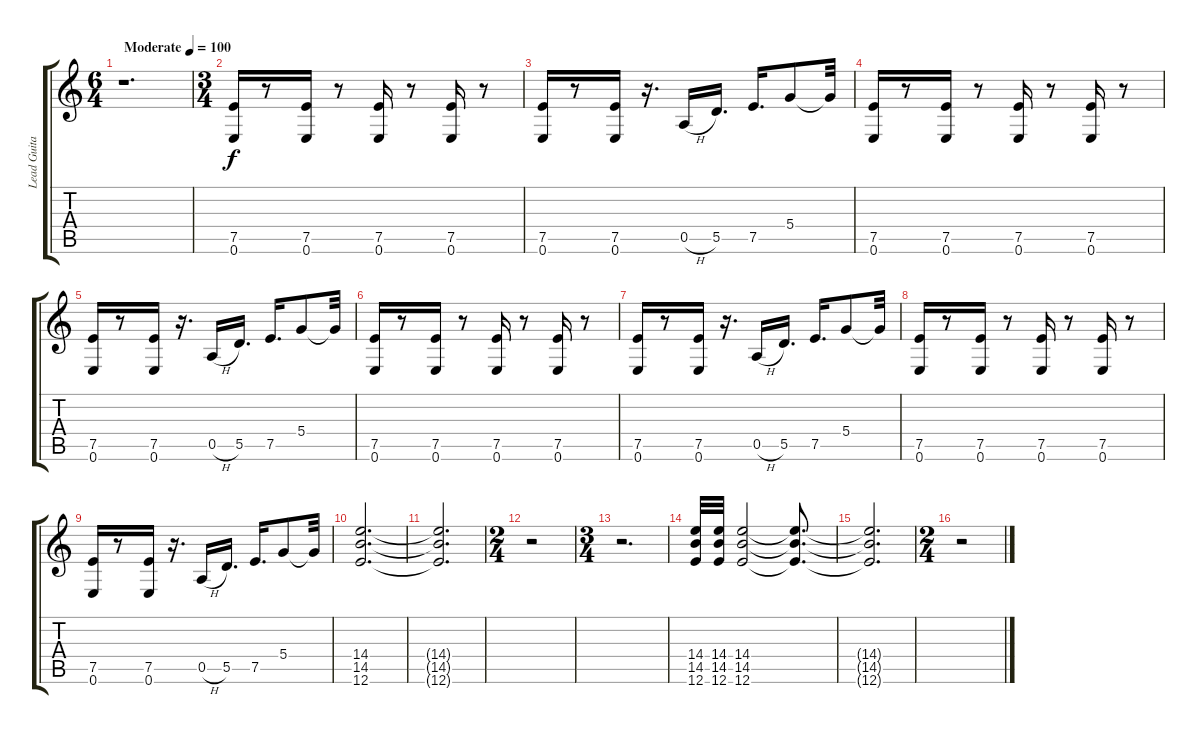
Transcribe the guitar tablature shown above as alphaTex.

\track ("Lead Guitar" "Lead Guita") {instrument overdrivenguitar}
\staff {score tabs}
\tuning (E4 B3 G3 D3 A2 E2) {hide}
\ts (6 4)
\tempo (100 "Moderate")
\clef g2
\ks c
r.1{d dy f instrument overdrivenguitar} |
\ts (3 4)
(7.5 0.6).16 r.8 (7.5 0.6).16 r.8 (7.5 0.6).16 r.8 (7.5 0.6).16 r.8 |
(7.5 0.6).16 r.8 (7.5 0.6).16 r.16{d} 0.5{h}.16 5.5.16{d} 7.5.16{d} 5.4.8 5.4{t}.32 |
(7.5 0.6).16 r.8 (7.5 0.6).16 r.8 (7.5 0.6).16 r.8 (7.5 0.6).16 r.8 |
(7.5 0.6).16 r.8 (7.5 0.6).16 r.16{d} 0.5{h}.16 5.5.16{d} 7.5.16{d} 5.4.8 5.4{t}.32 |
(7.5 0.6).16 r.8 (7.5 0.6).16 r.8 (7.5 0.6).16 r.8 (7.5 0.6).16 r.8 |
(7.5 0.6).16 r.8 (7.5 0.6).16 r.16{d} 0.5{h}.16 5.5.16{d} 7.5.16{d} 5.4.8 5.4{t}.32 |
(7.5 0.6).16 r.8 (7.5 0.6).16 r.8 (7.5 0.6).16 r.8 (7.5 0.6).16 r.8 |
(7.5 0.6).16 r.8 (7.5 0.6).16 r.16{d} 0.5{h}.16 5.5.16{d} 7.5.16{d} 5.4.8 5.4{t}.32 |
(14.4 14.5 12.6).2{d} |
(14.4{t} 14.5{t} 12.6{t}).2{d} |
\ts (2 4)
r.2 |
\ts (3 4)
r.2{d} |
(14.4 14.5 12.6).32 (14.4 14.5 12.6).32 (14.4 14.5 12.6).2 (14.4{t} 14.5{t} 12.6{t}).8{d} |
(14.4{t} 14.5{t} 12.6{t}).2{d} |
\ts (2 4)
r.2
